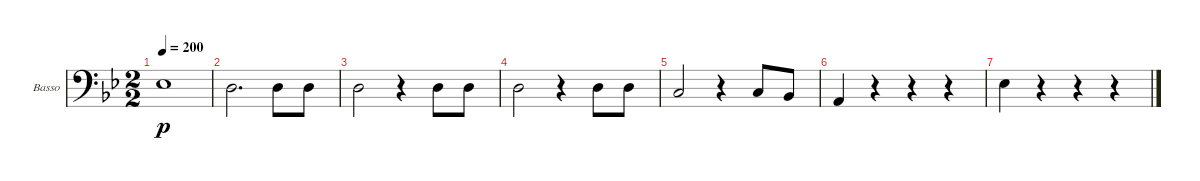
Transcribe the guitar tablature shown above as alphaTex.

\defaultSystemsLayout 4
\bracketExtendMode groupsimilarinstruments
\firstSystemTrackNameOrientation horizontal
\otherSystemsTrackNameOrientation horizontal
\track ("Basso" "Basso") {instrument contrabass}
\staff {score}
\tuning (G2 D2 A1 E1)
\ts (2 2)
\tempo 200
\clef f4
\ks gminor
11.4.1{dy p} |
5.3.2{d} 5.3.8 5.3.8 |
5.3.2 r.4 5.3.8 5.3.8 |
5.3.2 r.4 5.3.8 5.3.8 |
3.3.2 r.4 3.3.8 6.4.8 |
5.4.4 r.4 r.4 r.4 |
6.3.4 r.4 r.4 r.4
